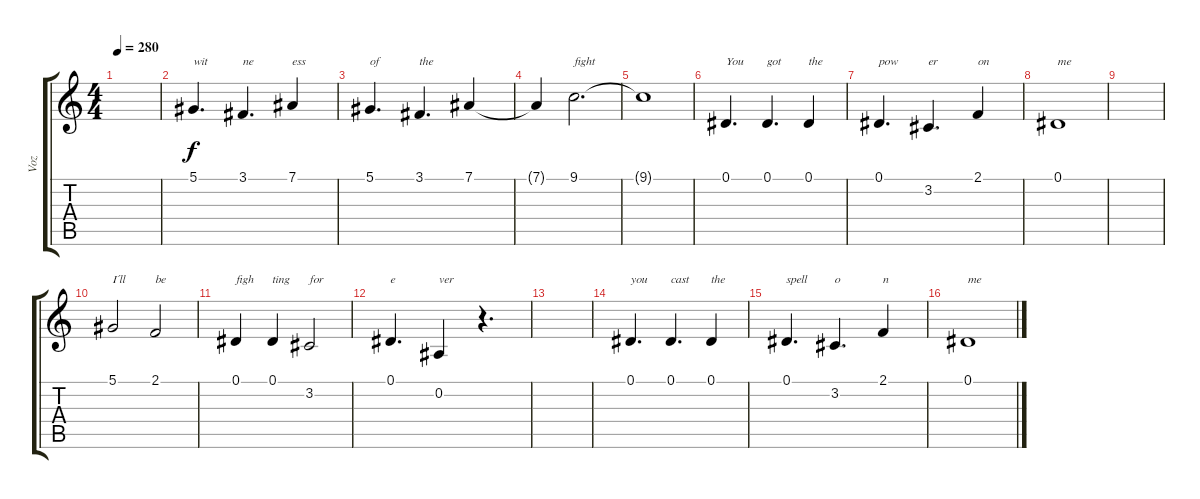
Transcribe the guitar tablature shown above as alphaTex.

\track ("Voz" "Voz") {instrument stringensemble1}
\staff {score tabs}
\tuning (Eb4 Bb3 Gb3 Db3 Ab2 Eb2) {hide}
\ts (4 4)
\tempo 280
\clef g2
\ks c
|
5.1.4{d txt "wit"} 3.1.4{d txt "ne"} 7.1.4{txt "ess"} |
5.1.4{d txt "of"} 3.1.4{d txt "the"} 7.1.4 |
7.1{t}.4 9.1.2{d txt "fight"} |
9.1{t}.1 |
0.1.4{d txt "You"} 0.1.4{d txt "got"} 0.1.4{txt "the"} |
0.1.4{d txt "pow"} 3.2.4{d txt "er"} 2.1.4{txt "on"} |
0.1.1{txt "me"} |
|
5.1.2{txt "I´ll"} 2.1.2{txt "be"} |
0.1.4{txt "figh"} 0.1.4{txt "ting"} 3.2.2{txt "for"} |
0.1.4{d txt "e"} 0.2.4{txt "ver"} r.4{d} |
|
0.1.4{d txt "you"} 0.1.4{d txt "cast "} 0.1.4{txt "the"} |
0.1.4{d txt "spell"} 3.2.4{d txt "o"} 2.1.4{txt "n"} |
0.1.1{txt "me"}
